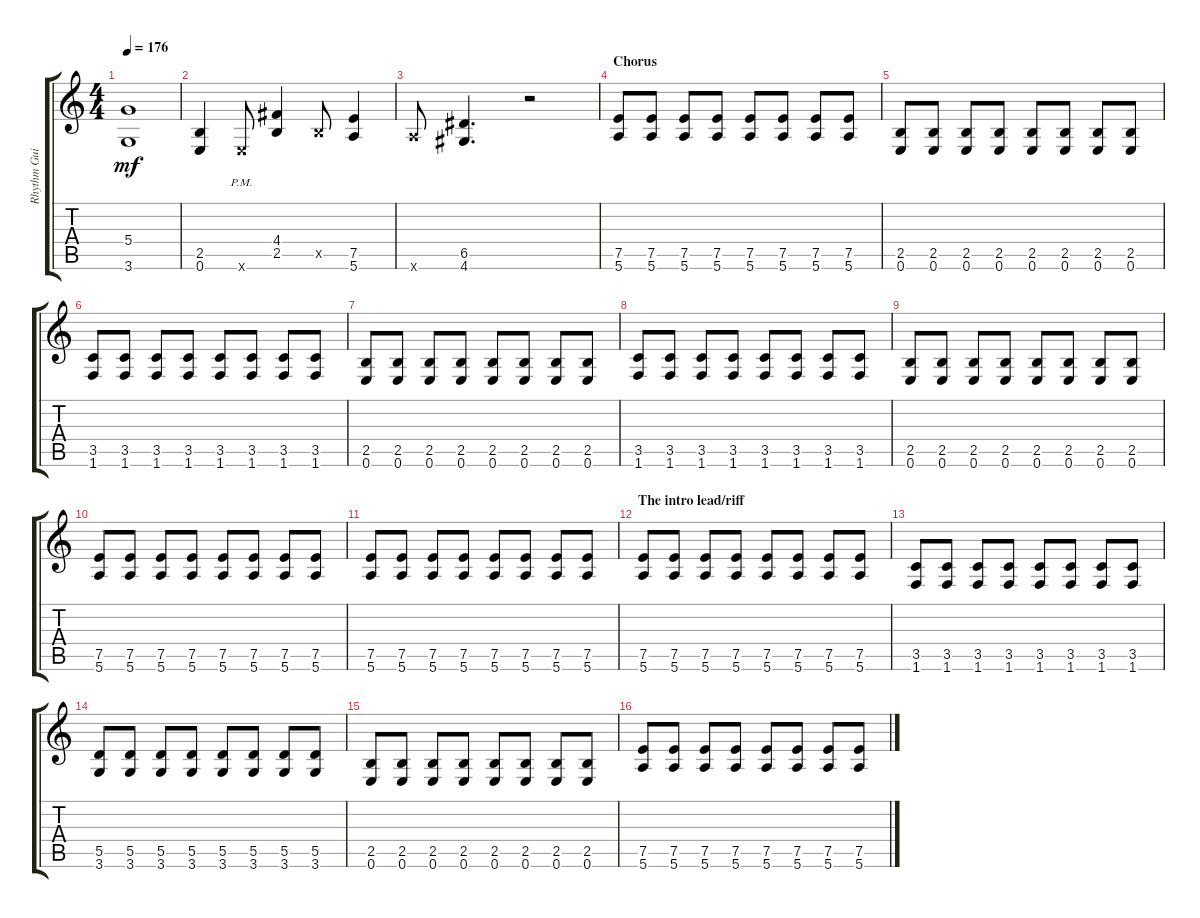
\track ("Rhythm Guitar" "Rhythm Gui") {instrument overdrivenguitar}
\staff {score tabs}
\tuning (E4 B3 G3 D3 A2 E2) {hide}
\ts (4 4)
\tempo 176
\clef g2
\ks c
(5.4 3.6).1{dy mf} |
(2.5 0.6).4 0.6{pm x}.8 (4.4 2.5).4 2.5{x}.8 (7.5 5.6).4 |
5.6{x}.8 (6.5 4.6).4{d} r.2 |
\section ("" "Chorus")
(7.5 5.6).8 (7.5 5.6).8 (7.5 5.6).8 (7.5 5.6).8 (7.5 5.6).8 (7.5 5.6).8 (7.5 5.6).8 (7.5 5.6).8 |
(2.5 0.6).8 (2.5 0.6).8 (2.5 0.6).8 (2.5 0.6).8 (2.5 0.6).8 (2.5 0.6).8 (2.5 0.6).8 (2.5 0.6).8 |
(3.5 1.6).8 (3.5 1.6).8 (3.5 1.6).8 (3.5 1.6).8 (3.5 1.6).8 (3.5 1.6).8 (3.5 1.6).8 (3.5 1.6).8 |
(2.5 0.6).8 (2.5 0.6).8 (2.5 0.6).8 (2.5 0.6).8 (2.5 0.6).8 (2.5 0.6).8 (2.5 0.6).8 (2.5 0.6).8 |
(3.5 1.6).8 (3.5 1.6).8 (3.5 1.6).8 (3.5 1.6).8 (3.5 1.6).8 (3.5 1.6).8 (3.5 1.6).8 (3.5 1.6).8 |
(2.5 0.6).8 (2.5 0.6).8 (2.5 0.6).8 (2.5 0.6).8 (2.5 0.6).8 (2.5 0.6).8 (2.5 0.6).8 (2.5 0.6).8 |
(7.5 5.6).8 (7.5 5.6).8 (7.5 5.6).8 (7.5 5.6).8 (7.5 5.6).8 (7.5 5.6).8 (7.5 5.6).8 (7.5 5.6).8 |
(7.5 5.6).8 (7.5 5.6).8 (7.5 5.6).8 (7.5 5.6).8 (7.5 5.6).8 (7.5 5.6).8 (7.5 5.6).8 (7.5 5.6).8 |
\section ("" "The intro lead/riff")
(7.5 5.6).8 (7.5 5.6).8 (7.5 5.6).8 (7.5 5.6).8 (7.5 5.6).8 (7.5 5.6).8 (7.5 5.6).8 (7.5 5.6).8 |
(3.5 1.6).8 (3.5 1.6).8 (3.5 1.6).8 (3.5 1.6).8 (3.5 1.6).8 (3.5 1.6).8 (3.5 1.6).8 (3.5 1.6).8 |
(5.5 3.6).8 (5.5 3.6).8 (5.5 3.6).8 (5.5 3.6).8 (5.5 3.6).8 (5.5 3.6).8 (5.5 3.6).8 (5.5 3.6).8 |
(2.5 0.6).8 (2.5 0.6).8 (2.5 0.6).8 (2.5 0.6).8 (2.5 0.6).8 (2.5 0.6).8 (2.5 0.6).8 (2.5 0.6).8 |
(7.5 5.6).8 (7.5 5.6).8 (7.5 5.6).8 (7.5 5.6).8 (7.5 5.6).8 (7.5 5.6).8 (7.5 5.6).8 (7.5 5.6).8
